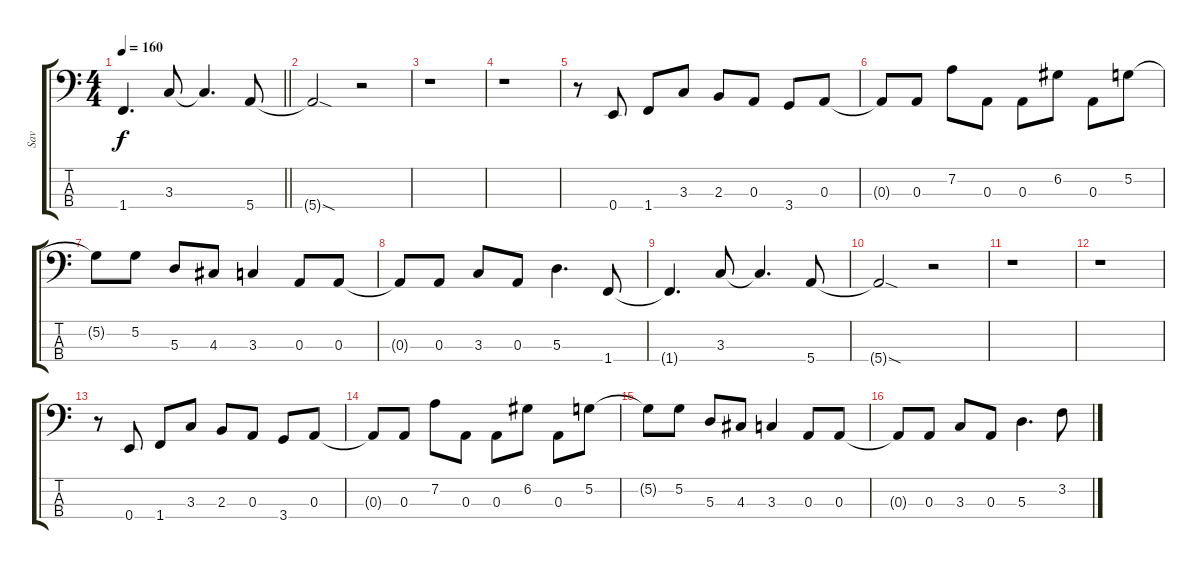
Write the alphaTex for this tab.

\track ("Sav" "Sav") {instrument electricbassfinger}
\staff {score tabs}
\tuning (G2 D2 A1 E1) {hide}
\ts (4 4)
\tempo 160
\clef f4
\barLineRight lightlight
\ks c
1.4{t}.4{d dy f} 3.3.8 3.3{t}.4{d} 5.4.8 |
5.4{sod t}.2 r.2 |
r.1 |
r.1 |
r.8 0.4.8 1.4.8 3.3.8 2.3.8 0.3.8 3.4.8 0.3.8 |
0.3{t}.8 0.3.8 7.2.8 0.3.8 0.3.8 6.2.8 0.3.8 5.2.8 |
5.2{t}.8 5.2.8 5.3.8 4.3.8 3.3.4 0.3.8 0.3.8 |
0.3{t}.8 0.3.8 3.3.8 0.3.8 5.3.4{d} 1.4.8 |
1.4{t}.4{d} 3.3.8 3.3{t}.4{d} 5.4.8 |
5.4{sod t}.2 r.2 |
r.1 |
r.1 |
r.8 0.4.8 1.4.8 3.3.8 2.3.8 0.3.8 3.4.8 0.3.8 |
0.3{t}.8 0.3.8 7.2.8 0.3.8 0.3.8 6.2.8 0.3.8 5.2.8 |
5.2{t}.8 5.2.8 5.3.8 4.3.8 3.3.4 0.3.8 0.3.8 |
0.3{t}.8 0.3.8 3.3.8 0.3.8 5.3.4{d} 3.2.8
